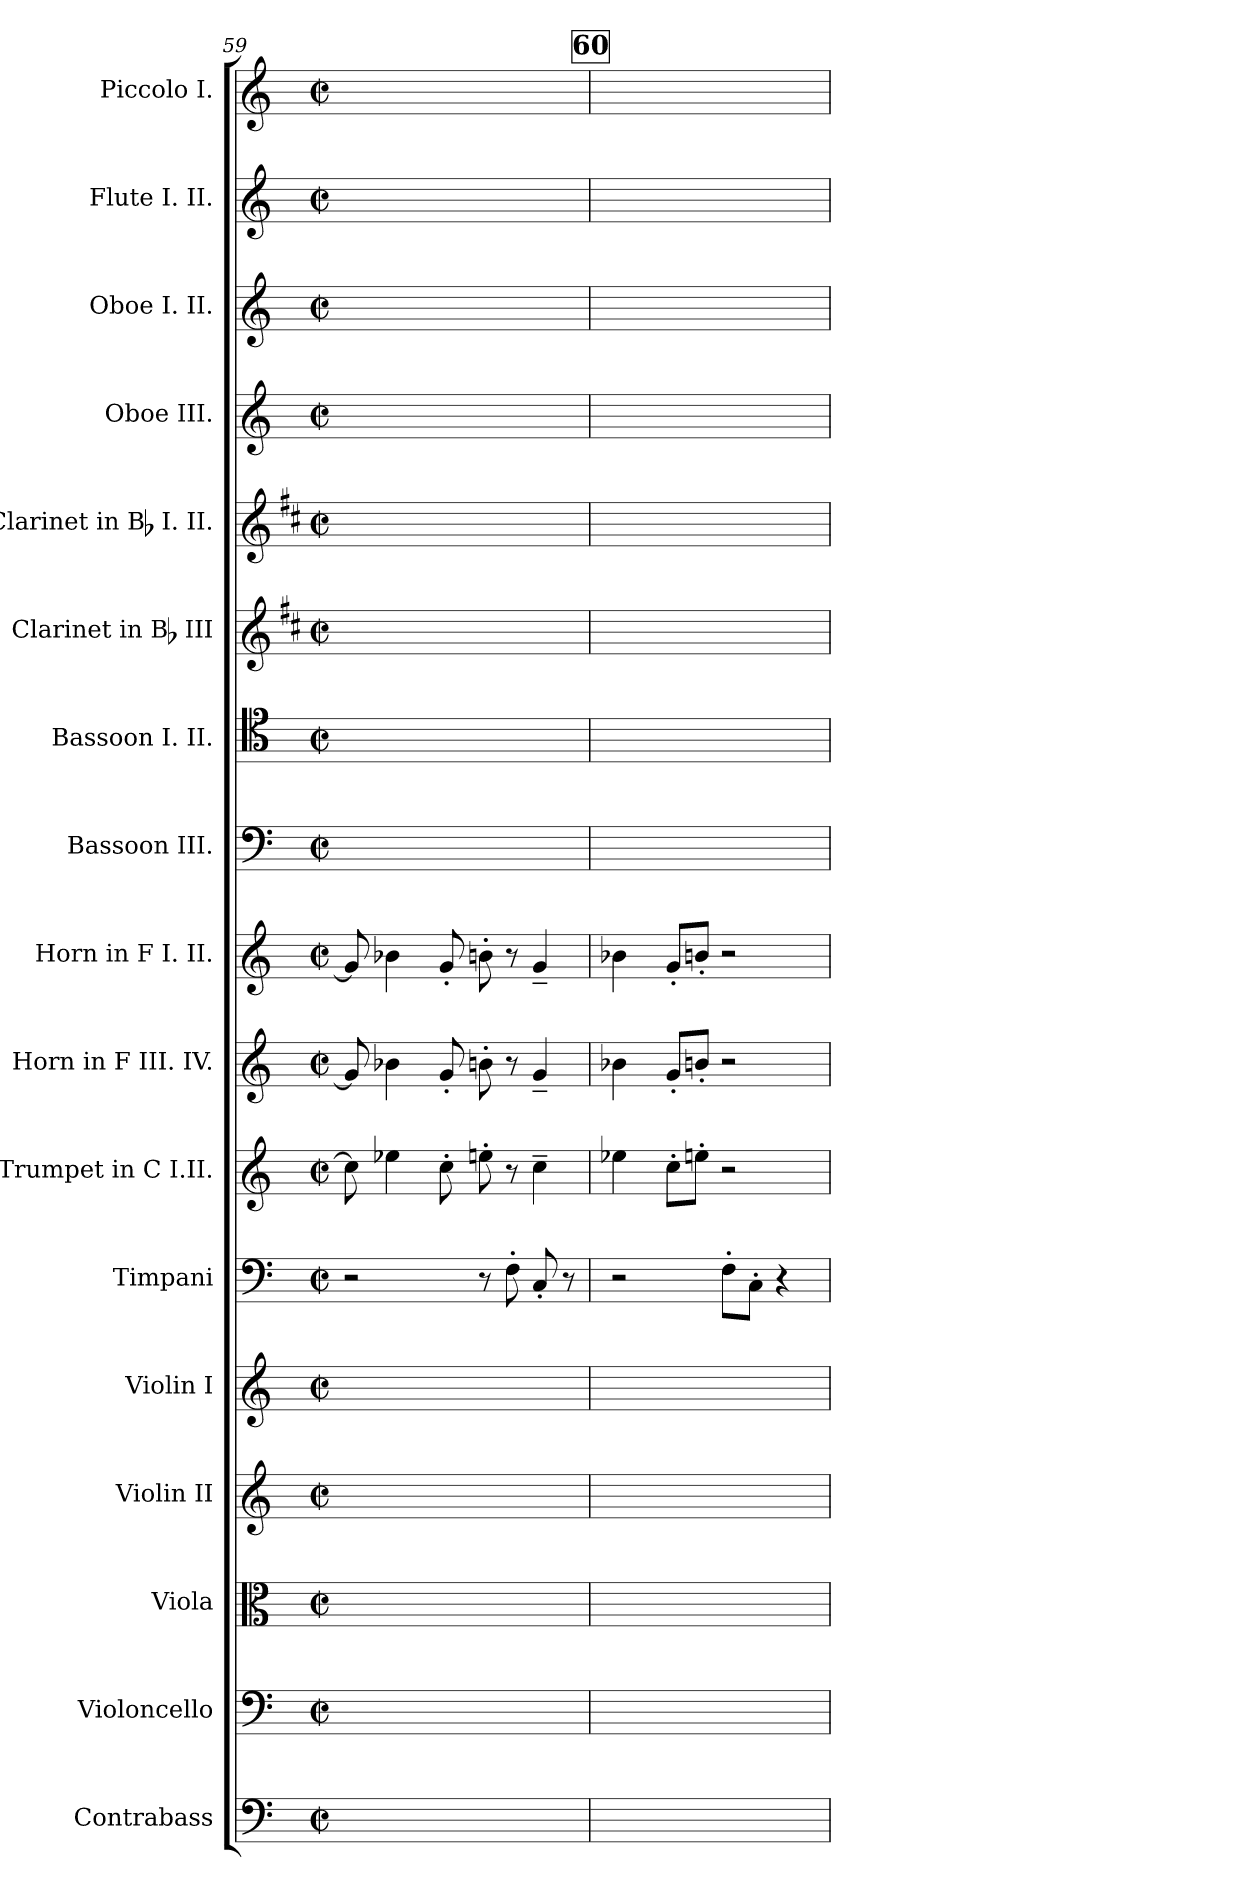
**kern	**kern	**kern	**kern	**kern	**kern	**kern	**kern	**kern	**kern	**kern	**kern	**kern	**kern	**kern	**kern	**kern
*part17	*part16	*part15	*part14	*part13	*part12	*part11	*part10	*part9	*part8	*part7	*part6	*part5	*part4	*part3	*part2	*part1
*staff17	*staff16	*staff15	*staff14	*staff13	*staff12	*staff11	*staff10	*staff9	*staff8	*staff7	*staff6	*staff5	*staff4	*staff3	*staff2	*staff1
*I"Contrabass	*I"Violoncello	*I"Viola	*I"Violin II	*I"Violin I	*I"Timpani	*I"Trumpet in C I.II.	*I"Horn in F III. IV.	*I"Horn in F I. II.	*I"Bassoon III.	*I"Bassoon I. II.	*I"Clarinet in Bb III	*I"Clarinet in Bb I. II.	*I"Oboe III.	*I"Oboe I. II.	*I"Flute I. II.	*I"Piccolo I.
*I'Cb.	*I'Vc.	*I'Vla.	*I'Vln. II	*I'Vln. I	*I'Timp.	*	*I'Hn.	*I'Hn.	*I'Bsn.	*I'Bsn.	*I'Cl.	*I'Cl.	*I'Ob.	*I'Ob.	*I'Fl.	*I'Picc.
*clefF4	*clefF4	*clefC3	*clefG2	*clefG2	*clefF4	*clefG2	*clefG2	*clefG2	*clefF4	*clefC4	*clefG2	*clefG2	*clefG2	*clefG2	*clefG2	*clefG2
*ITrd7c12	*	*	*	*	*	*	*ITrd4c7	*ITrd4c7	*	*	*ITrd1c2	*ITrd1c2	*	*	*	*ITrd-7c-12
*k[]	*k[]	*k[]	*k[]	*k[]	*k[]	*k[]	*k[b-]	*k[b-]	*k[]	*k[]	*k[]	*k[]	*k[]	*k[]	*k[]	*k[]
*C:	*C:	*C:	*C:	*C:	*C:	*C:	*F:	*F:	*C:	*C:	*C:	*C:	*C:	*C:	*C:	*C:
*M2/2	*M2/2	*M2/2	*M2/2	*M2/2	*M2/2	*M2/2	*M2/2	*M2/2	*M2/2	*M2/2	*M2/2	*M2/2	*M2/2	*M2/2	*M2/2	*M2/2
*met(c|)	*met(c|)	*met(c|)	*met(c|)	*met(c|)	*met(c|)	*met(c|)	*met(c|)	*met(c|)	*met(c|)	*met(c|)	*met(c|)	*met(c|)	*met(c|)	*met(c|)	*met(c|)	*met(c|)
=59	=59	=59	=59	=59	=59	=59	=59	=59	=59	=59	=59	=59	=59	=59	=59	=59
1ryy	8ryy	8ryy	8ryy	8ryy	2r	8cc]	8c]	8c]	2.ryy	4ryy	2.ryy	4ryy	2.ryy	4ryy	4ryy	4ryy
.	8ryy	8ryy	8ryy	8ryy	.	4ee-X	4e-X	4e-X	.	.	.	.	.	.	.	.
.	8ryy	8ryy	8ryy	8ryy	.	.	.	.	.	8ryy	.	8ryy	.	8ryy	8ryy	8ryy
.	8ryy	8ryy	8ryy	8ryy	.	8cc'	8c'	8c'	.	4ryy	.	4ryy	.	4ryy	4ryy	4ryy
.	8ryy	8ryy	8ryy	8ryy	8r	8een'	8en'	8en'	.	.	.	.	.	.	.	.
.	8ryy	8ryy	8ryy	8ryy	8F'	8r	8r	8r	.	8ryy	.	8ryy	.	8ryy	8ryy	8ryy
.	8ryy	8ryy	8ryy	8ryy	8C'	4cc~	4c~	4c~	4ryy	4ryy	4ryy	4ryy	4ryy	4ryy	4ryy	4ryy
.	8ryy	8ryy	8ryy	8ryy	8r	.	.	.	.	.	.	.	.	.	.	.
!!LO:REH:place=s1:t=60
=60	=60	=60	=60	=60	=60	=60	=60	=60	=60	=60	=60	=60	=60	=60	=60	=60
8ryy	8ryy	8ryy	8ryy	8ryy	2r	4ee-X	4e-X	4e-X	2.ryy	4ryy	2.ryy	4ryy	2.ryy	4ryy	4ryy	4ryy
8ryy	8ryy	8ryy	8ryy	8ryy	.	.	.	.	.	.	.	.	.	.	.	.
8ryy	8ryy	8ryy	8ryy	8ryy	.	8cc'L	8c'L	8c'L	.	8ryy	.	8ryy	.	8ryy	8ryy	8ryy
8ryy	8ryy	8ryy	8ryy	8ryy	.	8een'J	8en'J	8en'J	.	4ryy	.	4ryy	.	4ryy	4ryy	4ryy
8ryy	8ryy	8ryy	8ryy	8ryy	8F'L	2r	2r	2r	.	.	.	.	.	.	.	.
8ryy	8ryy	8ryy	8ryy	8ryy	8C'J	.	.	.	.	8ryy	.	8ryy	.	8ryy	8ryy	8ryy
8ryy	8ryy	8ryy	8ryy	8ryy	4r	.	.	.	4ryy	4ryy	4ryy	4ryy	4ryy	4ryy	4ryy	4ryy
8ryy	8ryy	8ryy	8ryy	8ryy	.	.	.	.	.	.	.	.	.	.	.	.
=	=	=	=	=	=	=	=	=	=	=	=	=	=	=	=	=
*-	*-	*-	*-	*-	*-	*-	*-	*-	*-	*-	*-	*-	*-	*-	*-	*-
